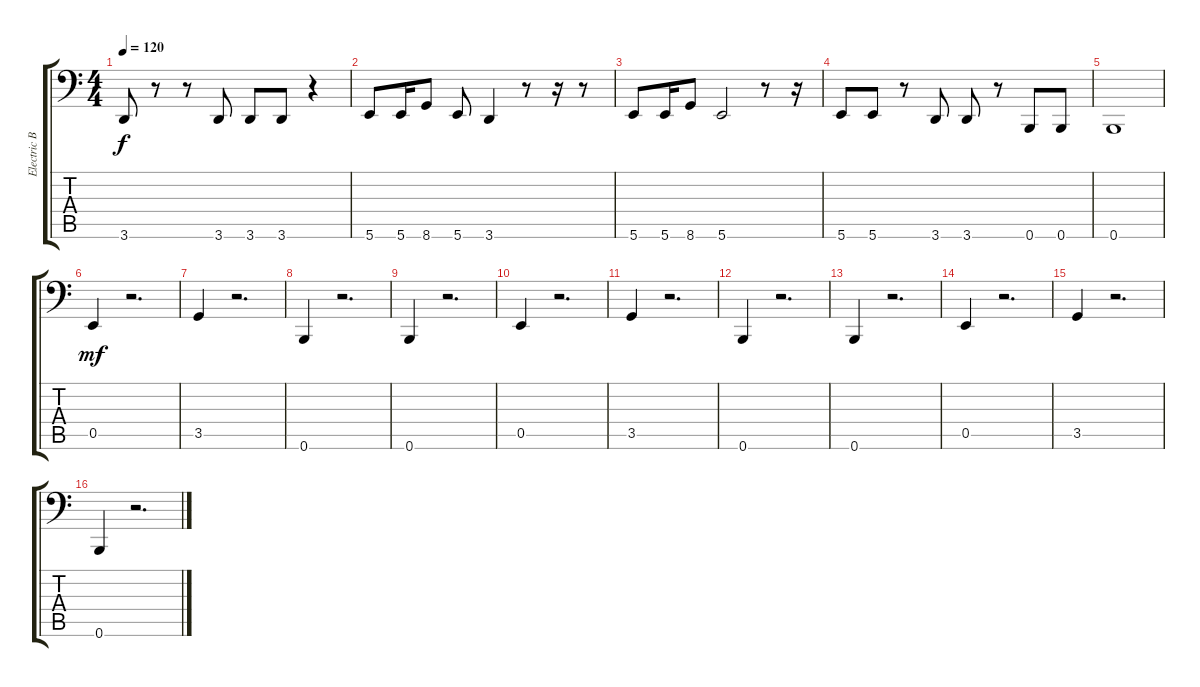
\track ("Electric Bass" "Electric B") {instrument electricbassfinger}
\staff {score tabs}
\tuning (C3 G2 D2 A1 E1 B0) {hide}
\ts (4 4)
\tempo 120
\clef f4
\ks c
3.6.8{dy f} r.8 r.8 3.6.8 3.6.8 3.6.8 r.4 |
5.6.8 5.6.16 8.6.8 5.6.8 3.6.4 r.8 r.16 r.8 |
5.6.8 5.6.16 8.6.8 5.6.2 r.8 r.16 |
5.6.8 5.6.8 r.8 3.6.8 3.6.8 r.8 0.6.8 0.6.8 |
0.6.1 |
0.5.4{dy mf} r.2{d} |
3.5.4 r.2{d} |
0.6.4 r.2{d} |
0.6.4 r.2{d} |
0.5.4 r.2{d} |
3.5.4 r.2{d} |
0.6.4 r.2{d} |
0.6.4 r.2{d} |
0.5.4 r.2{d} |
3.5.4 r.2{d} |
0.6.4 r.2{d}
